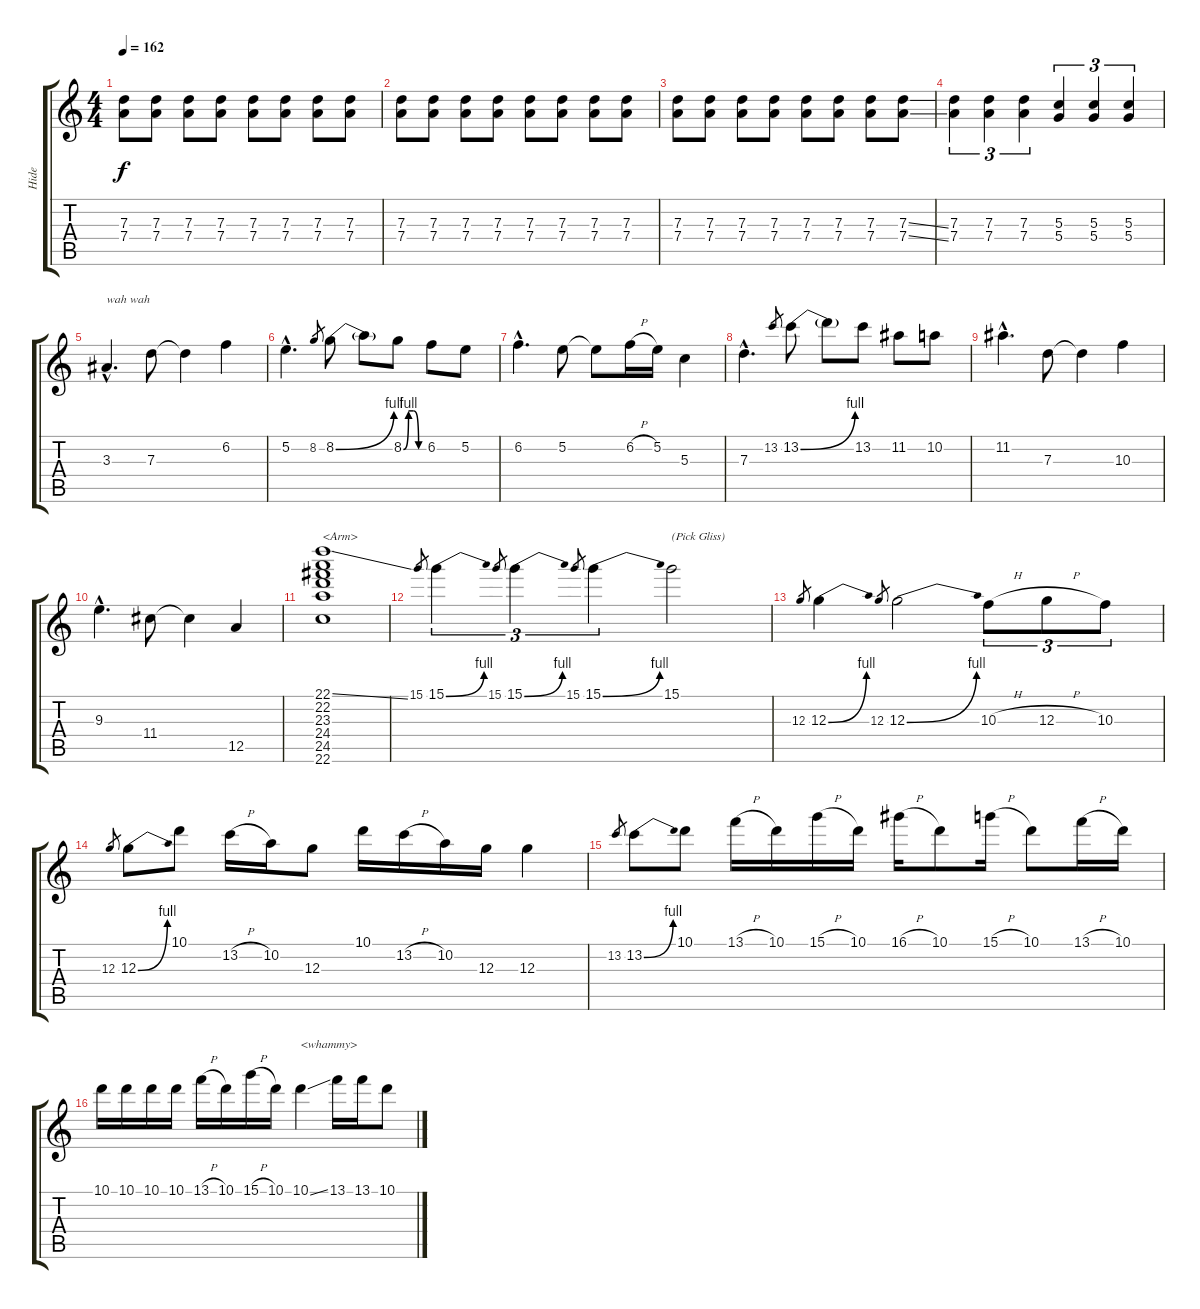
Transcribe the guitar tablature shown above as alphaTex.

\track ("Hide" "Hide") {instrument distortionguitar}
\staff {score tabs}
\tuning (E4 B3 G3 D3 A2 D2) {hide}
\ts (4 4)
\tempo 162
\clef g2
\ks c
(7.3 7.4).8{dy f} (7.3 7.4).8 (7.3 7.4).8 (7.3 7.4).8 (7.3 7.4).8 (7.3 7.4).8 (7.3 7.4).8 (7.3 7.4).8 |
(7.3 7.4).8 (7.3 7.4).8 (7.3 7.4).8 (7.3 7.4).8 (7.3 7.4).8 (7.3 7.4).8 (7.3 7.4).8 (7.3 7.4).8 |
(7.3 7.4).8 (7.3 7.4).8 (7.3 7.4).8 (7.3 7.4).8 (7.3 7.4).8 (7.3 7.4).8 (7.3 7.4).8 (7.3{ss} 7.4{ss}).8 |
(7.3 7.4).4{tu (3 2)} (7.3 7.4).4{tu (3 2)} (7.3 7.4).4{tu (3 2)} (5.3 5.4).4{tu (3 2)} (5.3 5.4).4{tu (3 2)} (5.3 5.4).4{tu (3 2)} |
3.3{hac}.4{d txt "wah wah" volume 16 instrument clavinet} 7.3.8 7.3{t}.4 6.2.4 |
5.2{hac}.4{d} 8.2.8{gr} 8.2{be (bend 0 0 60 4)}.8 8.2{t}.8 8.2{be (custom 0 0 15 4 30 4 45 0 60 0)}.8 6.2.8 5.2.8 |
6.2{hac}.4{d} 5.2.8 5.2{t}.8 6.2{h}.16 5.2.16 5.3.4 |
7.3{hac}.4{d} 13.2.8{gr} 13.2{be (bend 0 0 60 4)}.8 13.2{t}.8 13.2.8 11.2.8 10.2.8 |
11.2{hac}.4{d} 7.3.8 7.3{t}.4 10.3.4 |
9.3{hac}.4{d} 11.4.8 11.4{t}.4 12.5.4 |
(22.1{ss} 22.2 23.3 24.4 24.5 22.6).1{txt "<Arm>" volume 16} |
15.1.8{gr} 15.1{be (bend 0 0 60 4)}.4{tu (3 2)} 15.1.8{gr} 15.1{be (bend 0 0 60 4)}.4{tu (3 2)} 15.1.8{gr} 15.1{be (bend 0 0 60 4)}.4{tu (3 2)} 15.1.2{txt "(Pick Gliss)"} |
12.3.8{gr} 12.3{be (bend 0 0 60 4)}.4 12.3.8{gr} 12.3{be (bend 0 0 60 4)}.2 10.3{h}.8{tu (3 2)} 12.3{h}.8{tu (3 2)} 10.3.8{tu (3 2)} |
12.3.8{gr} 12.3{be (bend 0 0 60 4)}.8 10.1.8 13.2{h}.16 10.2.16 12.3.8 10.1.16 13.2{h}.16 10.2.16 12.3.16 12.3.4 |
13.2.8{gr} 13.2{be (bend 0 0 60 4)}.8 10.1.8 13.1{h}.16 10.1.16 15.1{h}.16 10.1.16 16.1{h}.16 10.1.8 15.1{h}.16 10.1.8 13.1{h}.16 10.1.16 |
10.1.16 10.1.16 10.1.16 10.1.16 13.1{h}.16 10.1.16 15.1{h}.16 10.1.16 10.1{ss}.4{txt "<whammy>"} 13.1.16 13.1.16 10.1.8
